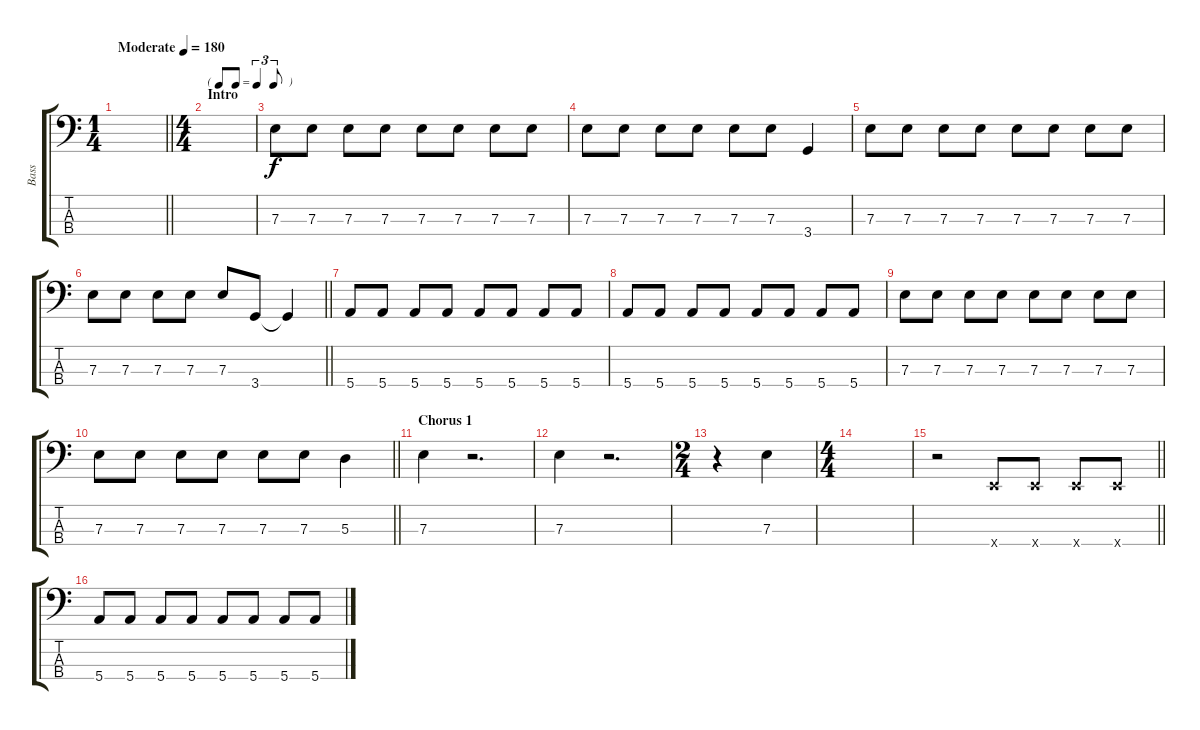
\track ("Bass" "Bass") {instrument electricbassfinger}
\staff {score tabs}
\tuning (G2 D2 A1 E1) {hide}
\ts (1 4)
\tempo (180 "Moderate")
\clef f4
\barLineRight lightlight
\ks c
|
\ts (4 4)
\tf triplet8th
\section ("" "Intro")
|
7.3.8 7.3.8 7.3.8 7.3.8 7.3.8 7.3.8 7.3.8 7.3.8 |
7.3.8 7.3.8 7.3.8 7.3.8 7.3.8 7.3.8 3.4.4 |
7.3.8 7.3.8 7.3.8 7.3.8 7.3.8 7.3.8 7.3.8 7.3.8 |
\barLineRight lightlight
7.3.8 7.3.8 7.3.8 7.3.8 7.3.8 3.4.8 3.4{t}.4 |
5.4.8 5.4.8 5.4.8 5.4.8 5.4.8 5.4.8 5.4.8 5.4.8 |
5.4.8 5.4.8 5.4.8 5.4.8 5.4.8 5.4.8 5.4.8 5.4.8 |
7.3.8 7.3.8 7.3.8 7.3.8 7.3.8 7.3.8 7.3.8 7.3.8 |
\barLineRight lightlight
7.3.8 7.3.8 7.3.8 7.3.8 7.3.8 7.3.8 5.3.4 |
\section ("" "Chorus 1")
7.3.4 r.2{d} |
7.3.4 r.2{d} |
\ts (2 4)
r.4 7.3.4 |
\ts (4 4)
|
\barLineRight lightlight
r.2 0.4{x}.8 0.4{x}.8 0.4{x}.8 0.4{x}.8 |
5.4.8 5.4.8 5.4.8 5.4.8 5.4.8 5.4.8 5.4.8 5.4.8
